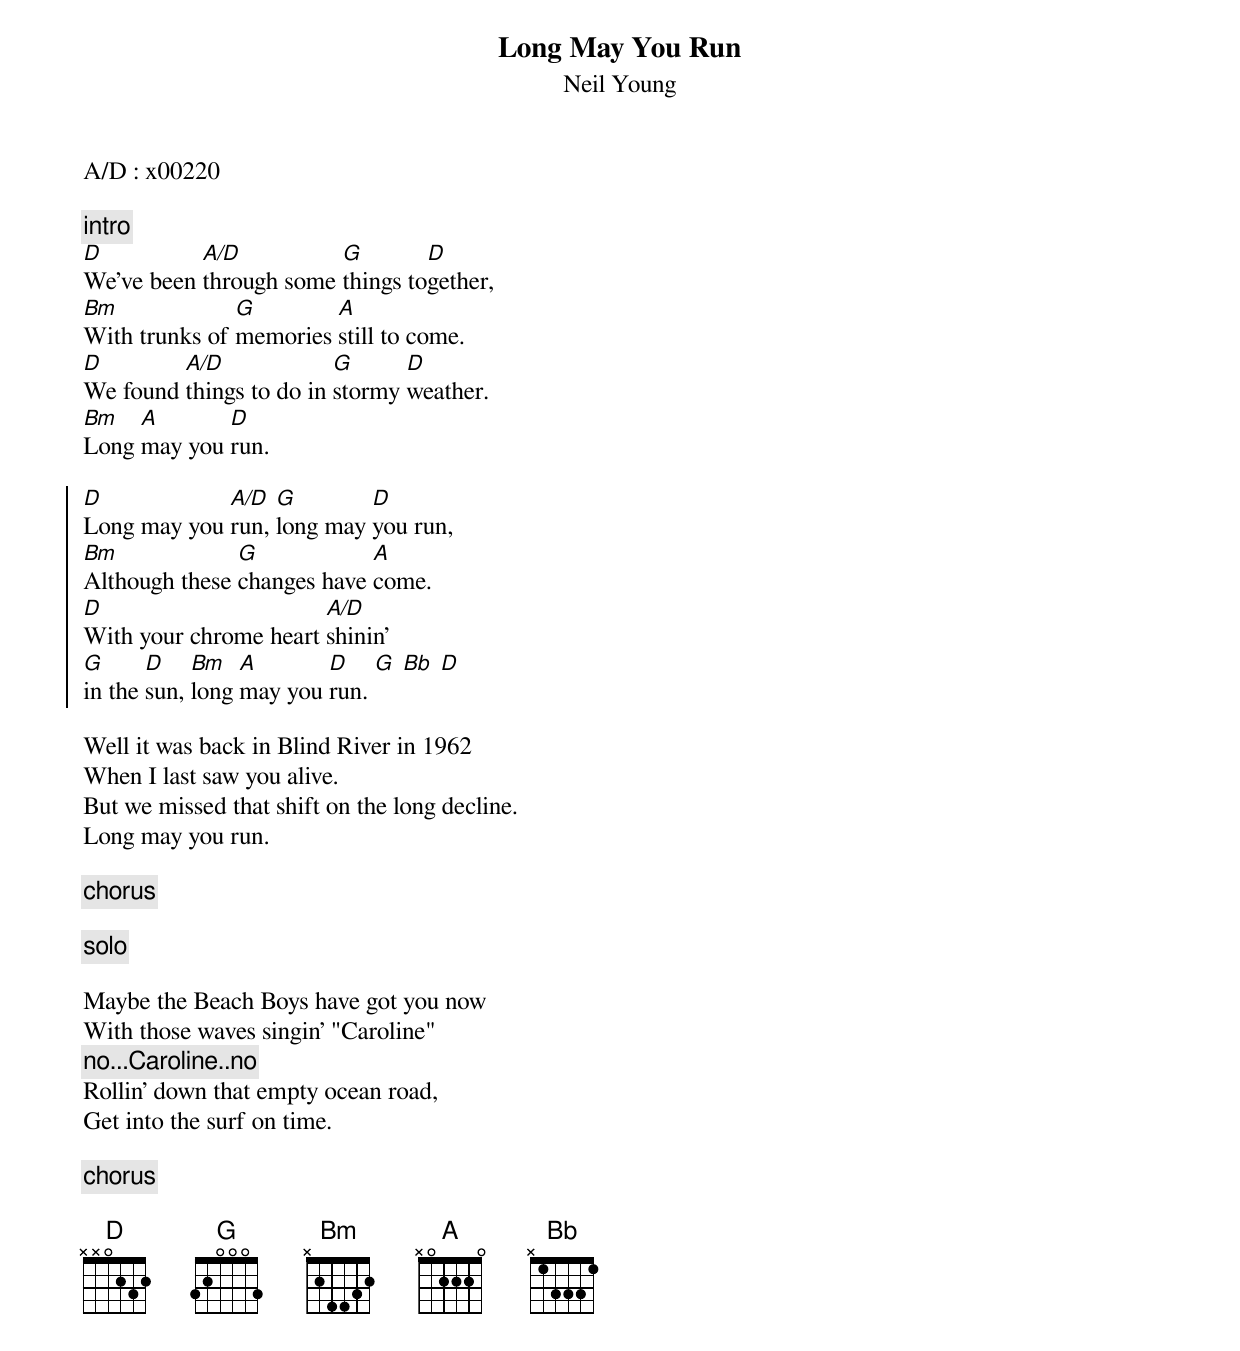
{title:Long May You Run}
{subtitle:Neil Young}
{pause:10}
A/D : x00220

{c: intro}
[D]We've been [A/D]through some [G]things to[D]gether,
[Bm]With trunks of [G]memories [A]still to come.
[D]We found [A/D]things to do in [G]stormy [D]weather.
[Bm]Long [A]may you [D]run.

{soc}
[D]Long may you [A/D]run, [G]long may [D]you run,
[Bm]Although these [G]changes have [A]come.
[D]With your chrome heart [A/D]shinin'
[G]in the [D]sun, [Bm]long [A]may you [D]run. [G] [Bb] [D]
{eoc}

Well it was back in Blind River in 1962
When I last saw you alive.
But we missed that shift on the long decline.
Long may you run.

{c:chorus}

{c: solo}

Maybe the Beach Boys have got you now
With those waves singin' "Caroline"
                              {c:no...Caroline..no}
Rollin' down that empty ocean road,
Get into the surf on time.

{c:chorus}

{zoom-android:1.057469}
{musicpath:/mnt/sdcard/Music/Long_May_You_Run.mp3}
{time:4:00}
{zoom-android-MID1045:1.2821232}
{zoom-android-V11:1.4652927}
